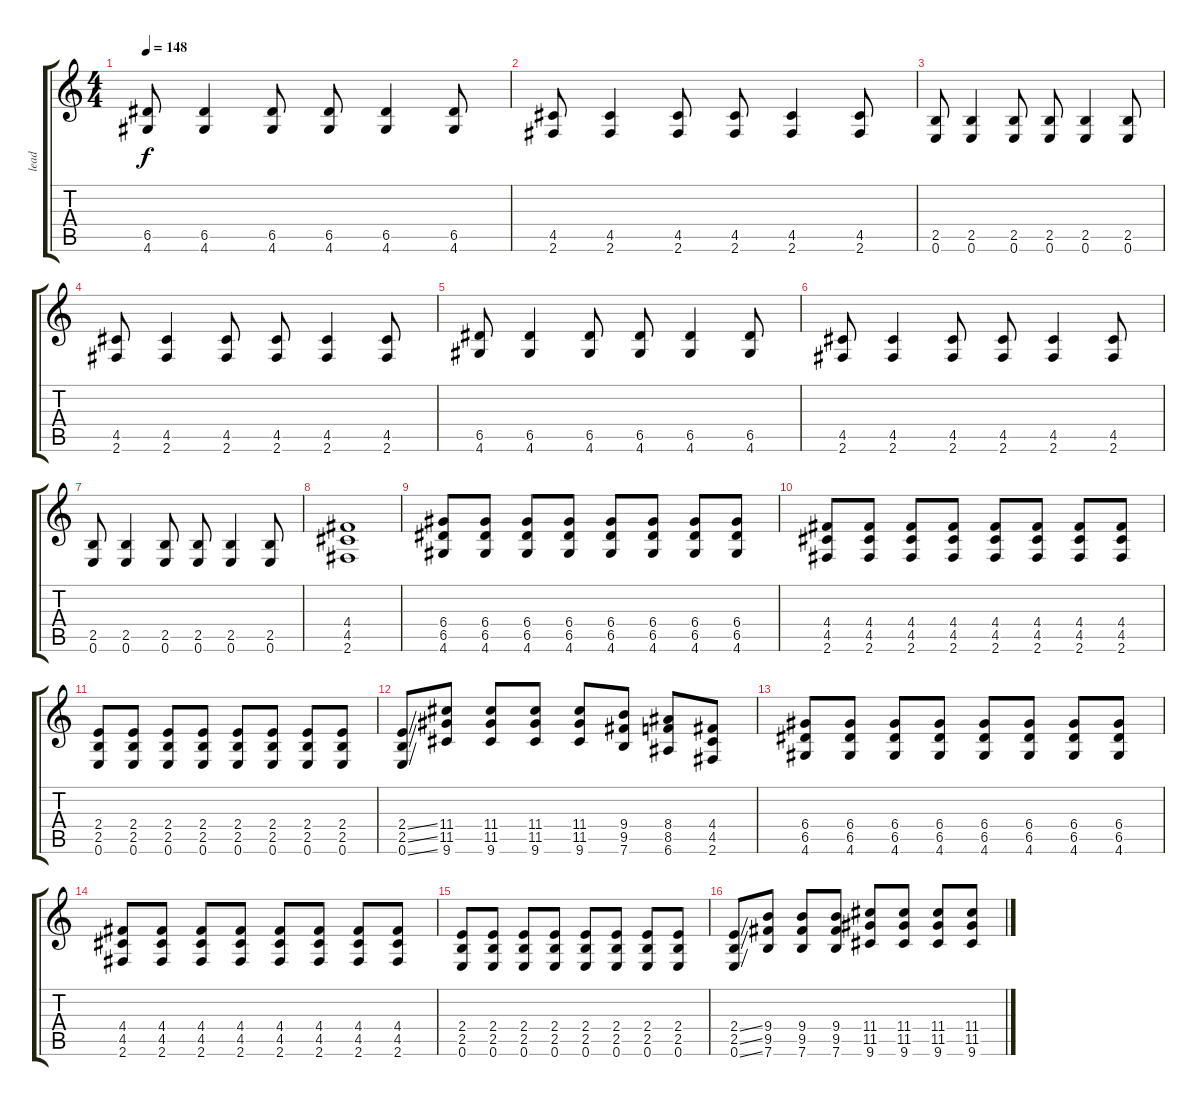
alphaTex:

\track ("lead" "lead") {instrument distortionguitar}
\staff {score tabs}
\tuning (E4 B3 G3 D3 A2 E2) {hide}
\ts (4 4)
\tempo 148
\clef g2
\ks c
(6.5 4.6).8{dy f} (6.5 4.6).4 (6.5 4.6).8 (6.5 4.6).8 (6.5 4.6).4 (6.5 4.6).8 |
(4.5 2.6).8 (4.5 2.6).4 (4.5 2.6).8 (4.5 2.6).8 (4.5 2.6).4 (4.5 2.6).8 |
(2.5 0.6).8 (2.5 0.6).4 (2.5 0.6).8 (2.5 0.6).8 (2.5 0.6).4 (2.5 0.6).8 |
(4.5 2.6).8 (4.5 2.6).4 (4.5 2.6).8 (4.5 2.6).8 (4.5 2.6).4 (4.5 2.6).8 |
(6.5 4.6).8 (6.5 4.6).4 (6.5 4.6).8 (6.5 4.6).8 (6.5 4.6).4 (6.5 4.6).8 |
(4.5 2.6).8 (4.5 2.6).4 (4.5 2.6).8 (4.5 2.6).8 (4.5 2.6).4 (4.5 2.6).8 |
(2.5 0.6).8 (2.5 0.6).4 (2.5 0.6).8 (2.5 0.6).8 (2.5 0.6).4 (2.5 0.6).8 |
(4.4 4.5 2.6).1 |
(6.4 6.5 4.6).8 (6.4 6.5 4.6).8 (6.4 6.5 4.6).8 (6.4 6.5 4.6).8 (6.4 6.5 4.6).8 (6.4 6.5 4.6).8 (6.4 6.5 4.6).8 (6.4 6.5 4.6).8 |
(4.4 4.5 2.6).8 (4.4 4.5 2.6).8 (4.4 4.5 2.6).8 (4.4 4.5 2.6).8 (4.4 4.5 2.6).8 (4.4 4.5 2.6).8 (4.4 4.5 2.6).8 (4.4 4.5 2.6).8 |
(2.4 2.5 0.6).8 (2.4 2.5 0.6).8 (2.4 2.5 0.6).8 (2.4 2.5 0.6).8 (2.4 2.5 0.6).8 (2.4 2.5 0.6).8 (2.4 2.5 0.6).8 (2.4 2.5 0.6).8 |
(2.4{ss} 2.5{ss} 0.6{ss}).8 (11.4 11.5 9.6).8 (11.4 11.5 9.6).8 (11.4 11.5 9.6).8 (11.4 11.5 9.6).8 (9.4 9.5 7.6).8 (8.4 8.5 6.6).8 (4.4 4.5 2.6).8 |
(6.4 6.5 4.6).8 (6.4 6.5 4.6).8 (6.4 6.5 4.6).8 (6.4 6.5 4.6).8 (6.4 6.5 4.6).8 (6.4 6.5 4.6).8 (6.4 6.5 4.6).8 (6.4 6.5 4.6).8 |
(4.4 4.5 2.6).8 (4.4 4.5 2.6).8 (4.4 4.5 2.6).8 (4.4 4.5 2.6).8 (4.4 4.5 2.6).8 (4.4 4.5 2.6).8 (4.4 4.5 2.6).8 (4.4 4.5 2.6).8 |
(2.4 2.5 0.6).8 (2.4 2.5 0.6).8 (2.4 2.5 0.6).8 (2.4 2.5 0.6).8 (2.4 2.5 0.6).8 (2.4 2.5 0.6).8 (2.4 2.5 0.6).8 (2.4 2.5 0.6).8 |
(2.4{ss} 2.5{ss} 0.6{ss}).8 (9.4 9.5 7.6).8 (9.4 9.5 7.6).8 (9.4 9.5 7.6).8 (11.4 11.5 9.6).8 (11.4 11.5 9.6).8 (11.4 11.5 9.6).8 (11.4 11.5 9.6).8
